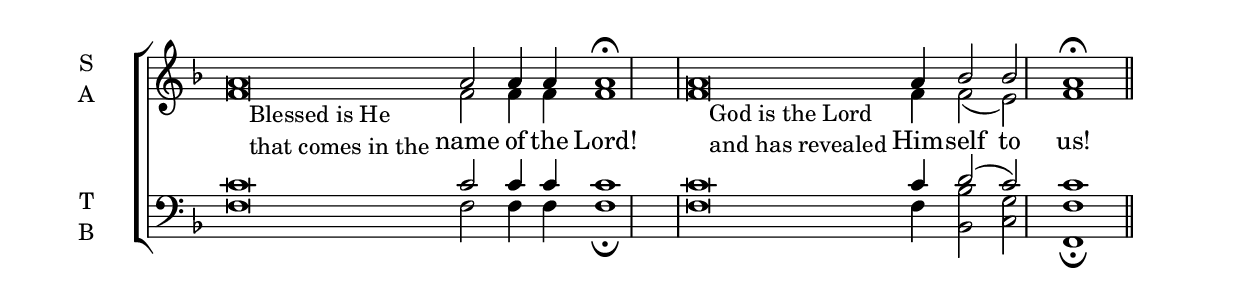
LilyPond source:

\version "2.18.2"

% Provide an easy way to group a bunch of text together on a breve
% http://lilypond.org/doc/v2.18/Documentation/notation/working-with-ancient-music_002d_002dscenarios-and-solutions
recite = \once \override LyricText.self-alignment-X = #-1

\defineBarLine "invisible" #'("" "" "")
global = {
  \time 14/4 % Not used, Time_signature_engraver is removed from layout
  \key f \major
  \set Timing.defaultBarType = "invisible" %% Only put bar lines where I say
}

lyrtxt = \lyricmode {
  \recite"" name of the Lord! \bar"|" % Positioned text in melody goes at recited quote
  \recite"" Him -- self to us!
}

soprano = \relative g' {
  \global % Leave these here for key to display
  \textLengthOn
  a\breve_\markup{\hspace #2 \column{ \line{Blessed is He}
                                      \line{that comes in the}}} a2 a4 a4 a1 \fermata
  a\breve_\markup{\hspace #2 \column{ \line{God is the Lord}
                                      \line{and has revealed}}} a4 bes2 bes a1 \fermata \bar"||"
}

alto = \relative g' {
  \global % Leave these here for key to display
  f\breve f2 f4 f4 f1
  f\breve f4 f2( e) f1
}

tenor = \relative c' {
  \global % Leave these here for key to display
  c\breve c2 c4 c4 c1
  c\breve c4 d2( c) c1
}


bass = \relative c {
  \global % Leave these here for key to display
  f\breve f2 f4 f4 f1 \fermata
  f\breve f4  <bes bes,>2 <g c,>2 <f f,>1 \fermata
}

\score {
  \new ChoirStaff <<
    \new Staff \with {
      midiInstrument = "choir aahs"
      instrumentName = \markup \center-column { S A }
    } <<
      \new Voice = "soprano" { \voiceOne \soprano }
      \new Voice = "alto" { \voiceTwo \alto }
    >>
    \new Lyrics \with {
      \override VerticalAxisGroup #'staff-affinity = #CENTER
    } \lyricsto "soprano" \lyrtxt

    \new Staff \with {
      midiInstrument = "choir aahs"
      instrumentName = \markup \center-column { T B }
    } <<
      \clef bass
      \new Voice = "tenor" { \voiceOne \tenor }
      \new Voice = "bass" { \voiceTwo \bass }
    >>
  >>
  \layout {
    \context {
      \Staff
      \remove "Time_signature_engraver"
    }
    \context {
      \Score
      \omit BarNumber
    }
  }
  \midi { \tempo 4 = 200
          \context {
            \Voice
            \remove "Dynamic_performer"
    }
  }
}
